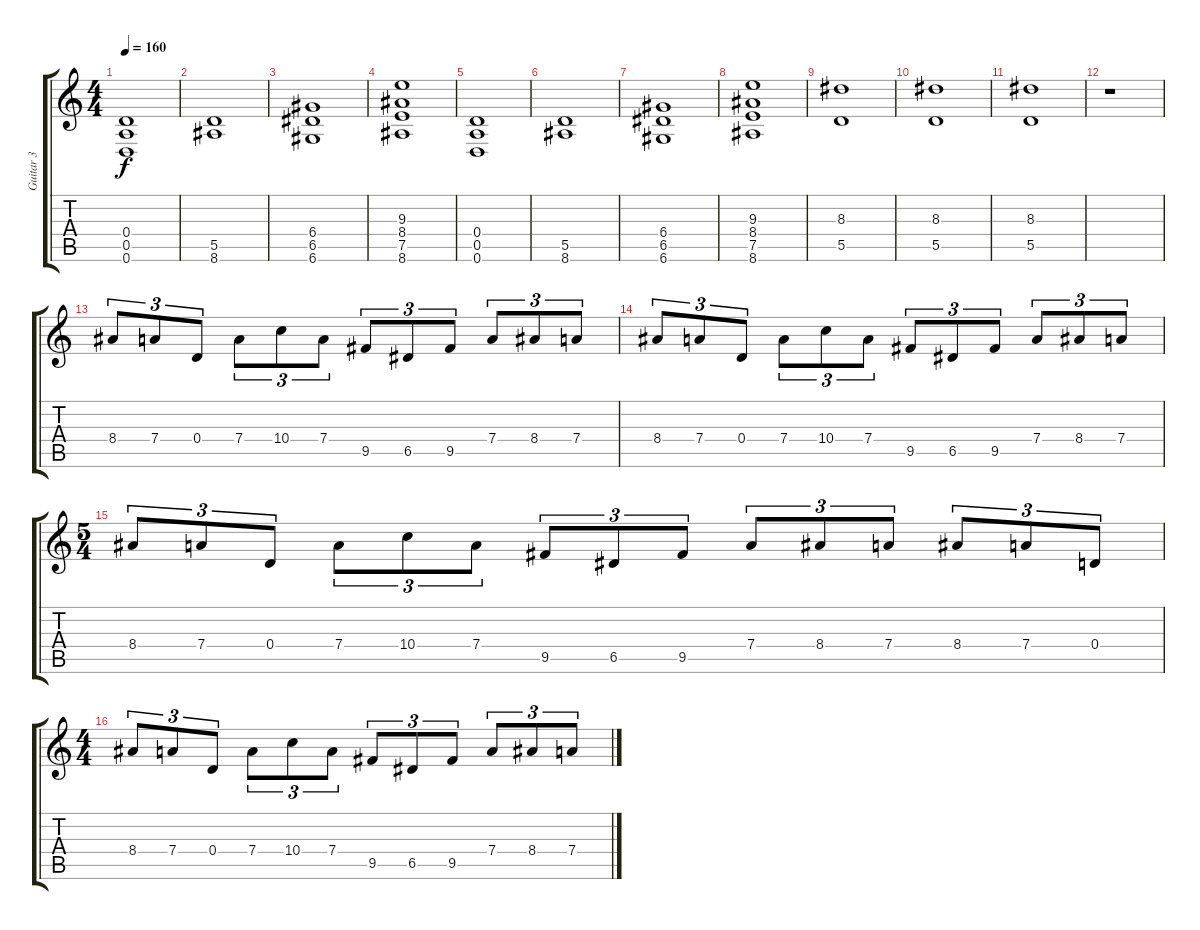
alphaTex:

\track ("Guitar 3" "Guitar 3") {instrument distortionguitar}
\staff {score tabs}
\tuning (E4 B3 G3 D3 A2 D2) {hide}
\ts (4 4)
\tempo 160
\clef g2
\ks c
(0.4 0.5 0.6).1{dy f instrument distortionguitar} |
(5.5 8.6).1 |
(6.4 6.5 6.6).1 |
(9.3 8.4 7.5 8.6).1 |
(0.4 0.5 0.6).1 |
(5.5 8.6).1 |
(6.4 6.5 6.6).1 |
(9.3 8.4 7.5 8.6).1 |
(8.3 5.5).1 |
(8.3 5.5).1 |
(8.3 5.5).1 |
r.1{balance 8} |
8.4.8{tu (3 2)} 7.4.8{tu (3 2)} 0.4.8{tu (3 2)} 7.4.8{tu (3 2)} 10.4.8{tu (3 2)} 7.4.8{tu (3 2)} 9.5.8{tu (3 2)} 6.5.8{tu (3 2)} 9.5.8{tu (3 2)} 7.4.8{tu (3 2)} 8.4.8{tu (3 2)} 7.4.8{tu (3 2)} |
8.4.8{tu (3 2)} 7.4.8{tu (3 2)} 0.4.8{tu (3 2)} 7.4.8{tu (3 2)} 10.4.8{tu (3 2)} 7.4.8{tu (3 2)} 9.5.8{tu (3 2)} 6.5.8{tu (3 2)} 9.5.8{tu (3 2)} 7.4.8{tu (3 2)} 8.4.8{tu (3 2)} 7.4.8{tu (3 2)} |
\ts (5 4)
8.4.8{tu (3 2)} 7.4.8{tu (3 2)} 0.4.8{tu (3 2)} 7.4.8{tu (3 2)} 10.4.8{tu (3 2)} 7.4.8{tu (3 2)} 9.5.8{tu (3 2)} 6.5.8{tu (3 2)} 9.5.8{tu (3 2)} 7.4.8{tu (3 2)} 8.4.8{tu (3 2)} 7.4.8{tu (3 2)} 8.4.8{tu (3 2)} 7.4.8{tu (3 2)} 0.4.8{tu (3 2)} |
\ts (4 4)
8.4.8{tu (3 2)} 7.4.8{tu (3 2)} 0.4.8{tu (3 2)} 7.4.8{tu (3 2)} 10.4.8{tu (3 2)} 7.4.8{tu (3 2)} 9.5.8{tu (3 2)} 6.5.8{tu (3 2)} 9.5.8{tu (3 2)} 7.4.8{tu (3 2)} 8.4.8{tu (3 2)} 7.4.8{tu (3 2)}
